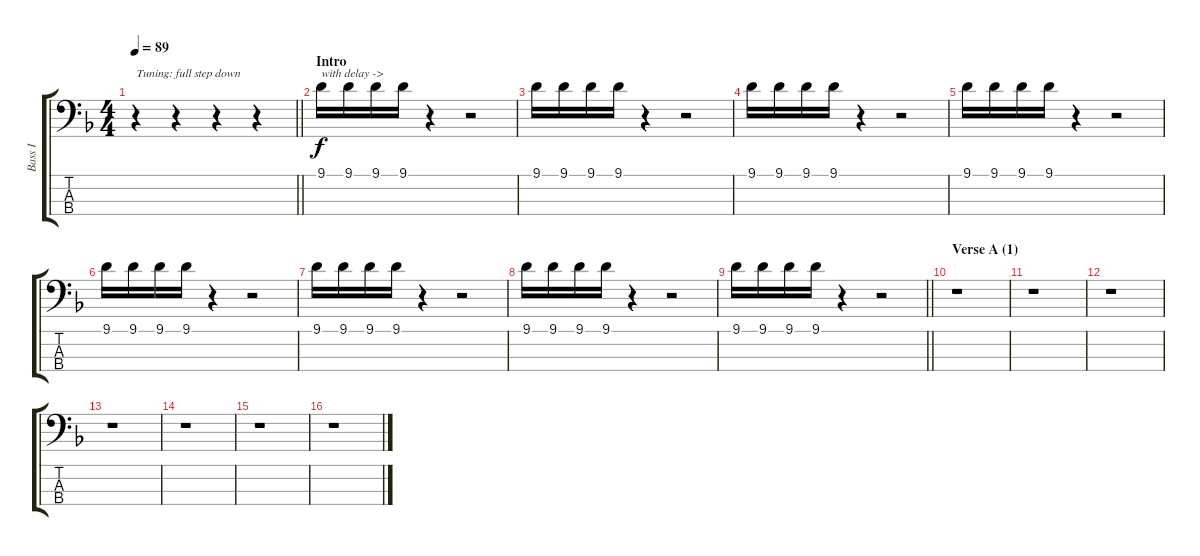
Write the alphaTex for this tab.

\track ("Bass I" "Bass I") {instrument electricbasspick}
\staff {score tabs}
\tuning (F2 C2 G1 D1) {hide}
\ts (4 4)
\tempo 89
\clef f4
\barLineRight lightlight
\ks dminor
r.4{txt "Tuning: full step down" dy f instrument electricbasspick} r.4 r.4 r.4 |
\section ("" "Intro")
9.1.16{txt "with delay ->"} 9.1.16 9.1.16 9.1.16 r.4 r.2 |
9.1.16 9.1.16 9.1.16 9.1.16 r.4 r.2 |
9.1.16 9.1.16 9.1.16 9.1.16 r.4 r.2 |
9.1.16 9.1.16 9.1.16 9.1.16 r.4 r.2 |
9.1.16 9.1.16 9.1.16 9.1.16 r.4 r.2 |
9.1.16 9.1.16 9.1.16 9.1.16 r.4 r.2 |
9.1.16 9.1.16 9.1.16 9.1.16 r.4 r.2 |
\barLineRight lightlight
9.1.16 9.1.16 9.1.16 9.1.16 r.4 r.2 |
\section ("" "Verse A (1)")
r.1 |
r.1 |
r.1 |
r.1 |
r.1 |
r.1 |
r.1
